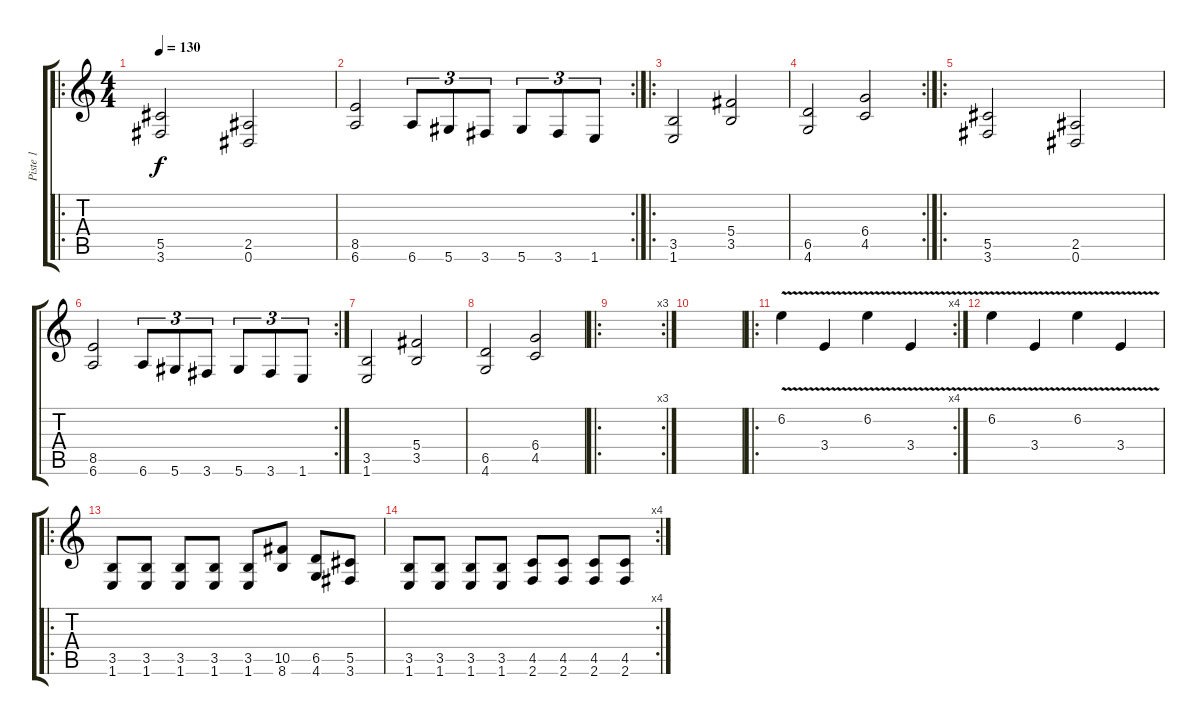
\track ("Piste 1" "Piste 1") {instrument distortionguitar}
\staff {score tabs}
\tuning (Eb4 Bb3 Gb3 Db3 Ab2 Eb2) {hide}
\ro
\ts (4 4)
\tempo 130
\clef g2
\ks c
(5.5 3.6).2{dy f} (2.5 0.6).2 |
\rc 2
(8.5 6.6).2 6.6.8{tu (3 2)} 5.6.8{tu (3 2)} 3.6.8{tu (3 2)} 5.6.8{tu (3 2)} 3.6.8{tu (3 2)} 1.6.8{tu (3 2)} |
\ro
(3.5 1.6).2 (5.4 3.5).2 |
\rc 2
(6.5 4.6).2 (6.4 4.5).2 |
\ro
(5.5 3.6).2 (2.5 0.6).2 |
\rc 2
(8.5 6.6).2 6.6.8{tu (3 2)} 5.6.8{tu (3 2)} 3.6.8{tu (3 2)} 5.6.8{tu (3 2)} 3.6.8{tu (3 2)} 1.6.8{tu (3 2)} |
(3.5 1.6).2 (5.4 3.5).2 |
(6.5 4.6).2 (6.4 4.5).2 |
\ro
\rc 3
|
|
\ro
\rc 4
6.2{v}.4 3.4{v}.4 6.2{v}.4 3.4{v}.4 |
6.2{v}.4 3.4{v}.4 6.2{v}.4 3.4{v}.4 |
\ro
(3.5 1.6).8 (3.5 1.6).8 (3.5 1.6).8 (3.5 1.6).8 (3.5 1.6).8 (10.5 8.6).8 (6.5 4.6).8 (5.5 3.6).8 |
\rc 4
(3.5 1.6).8 (3.5 1.6).8 (3.5 1.6).8 (3.5 1.6).8 (4.5 2.6).8 (4.5 2.6).8 (4.5 2.6).8 (4.5 2.6).8
